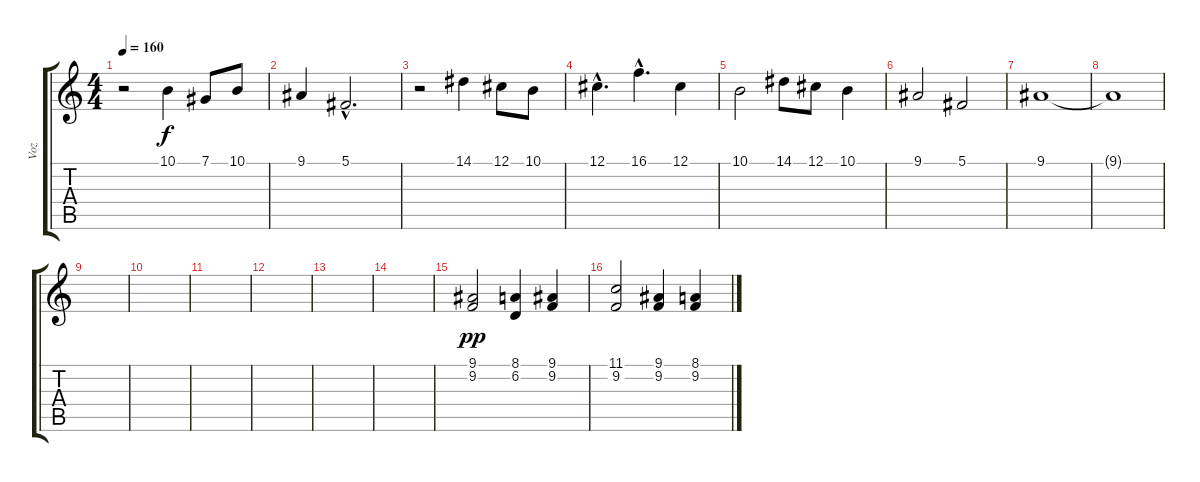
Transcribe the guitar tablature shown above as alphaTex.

\track ("Voz" "Voz") {instrument lead2sawtooth}
\staff {score tabs}
\tuning (Db4 Ab3 E3 B2 Gb2 Db2) {hide}
\ts (4 4)
\tempo 160
\clef g2
\ks c
r.2{dy f} 10.1.4 7.1.8 10.1.8 |
9.1.4 5.1{hac}.2{d} |
r.2 14.1.4 12.1.8 10.1.8 |
12.1{hac}.4{d} 16.1{hac}.4{d} 12.1.4 |
10.1.2 14.1.8 12.1.8 10.1.4 |
9.1.2 5.1.2 |
9.1.1 |
9.1{t}.1 |
|
|
|
|
|
|
(9.1 9.2).2{dy pp} (8.1 6.2).4 (9.1 9.2).4 |
(11.1 9.2).2 (9.1 9.2).4 (8.1 9.2).4
